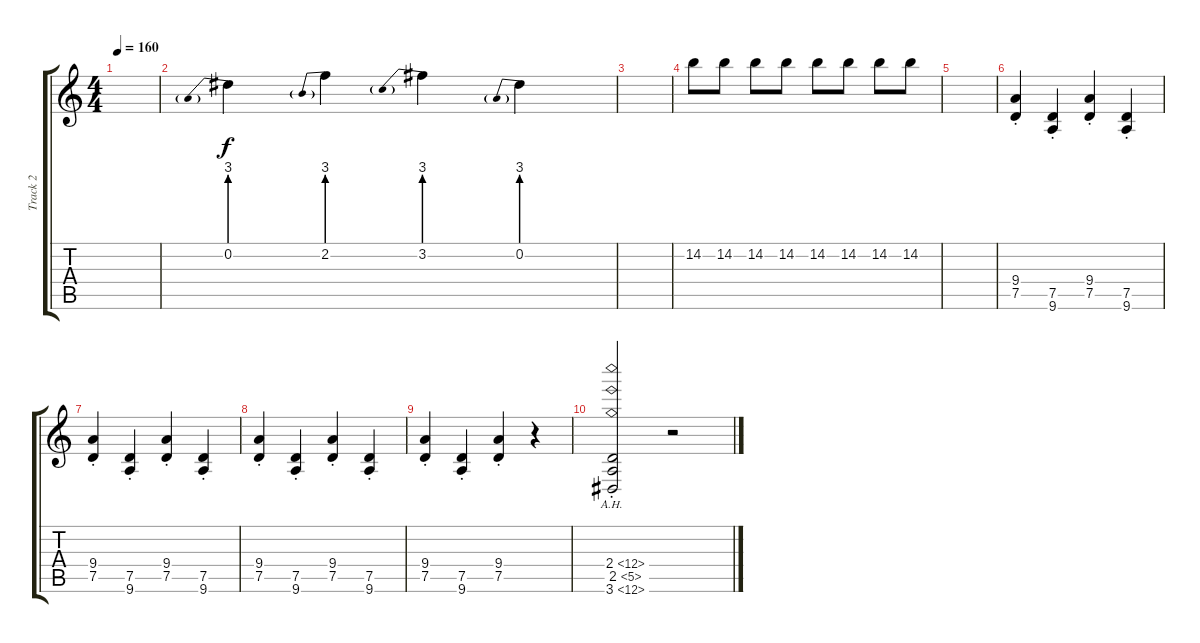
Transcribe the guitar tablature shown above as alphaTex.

\track ("Track 2" "Track 2") {instrument distortionguitar}
\staff {score tabs}
\tuning (D4 A3 F3 C3 G2 C2) {hide}
\ts (4 4)
\tempo 160
\clef g2
\ks c
|
0.2{be (prebend 0 12 60 12)}.4 2.2{be (prebend 0 12 60 12)}.4 3.2{be (prebend 0 12 60 12)}.4 0.2{be (prebend 0 12 60 12)}.4 |
|
14.2.8 14.2.8 14.2.8 14.2.8 14.2.8 14.2.8 14.2.8 14.2.8 |
|
(9.4{st} 7.5{st}).4 (7.5{st} 9.6{st}).4 (9.4{st} 7.5{st}).4 (7.5{st} 9.6{st}).4 |
(9.4{st} 7.5{st}).4 (7.5{st} 9.6{st}).4 (9.4{st} 7.5{st}).4 (7.5{st} 9.6{st}).4 |
(9.4{st} 7.5{st}).4 (7.5{st} 9.6{st}).4 (9.4{st} 7.5{st}).4 (7.5{st} 9.6{st}).4 |
(9.4{st} 7.5{st}).4 (7.5{st} 9.6{st}).4 (9.4{st} 7.5{st}).4 r.4 |
(2.4{ah 10 st} 2.5{ah 3 st} 3.6{ah 9 st}).2 r.2
